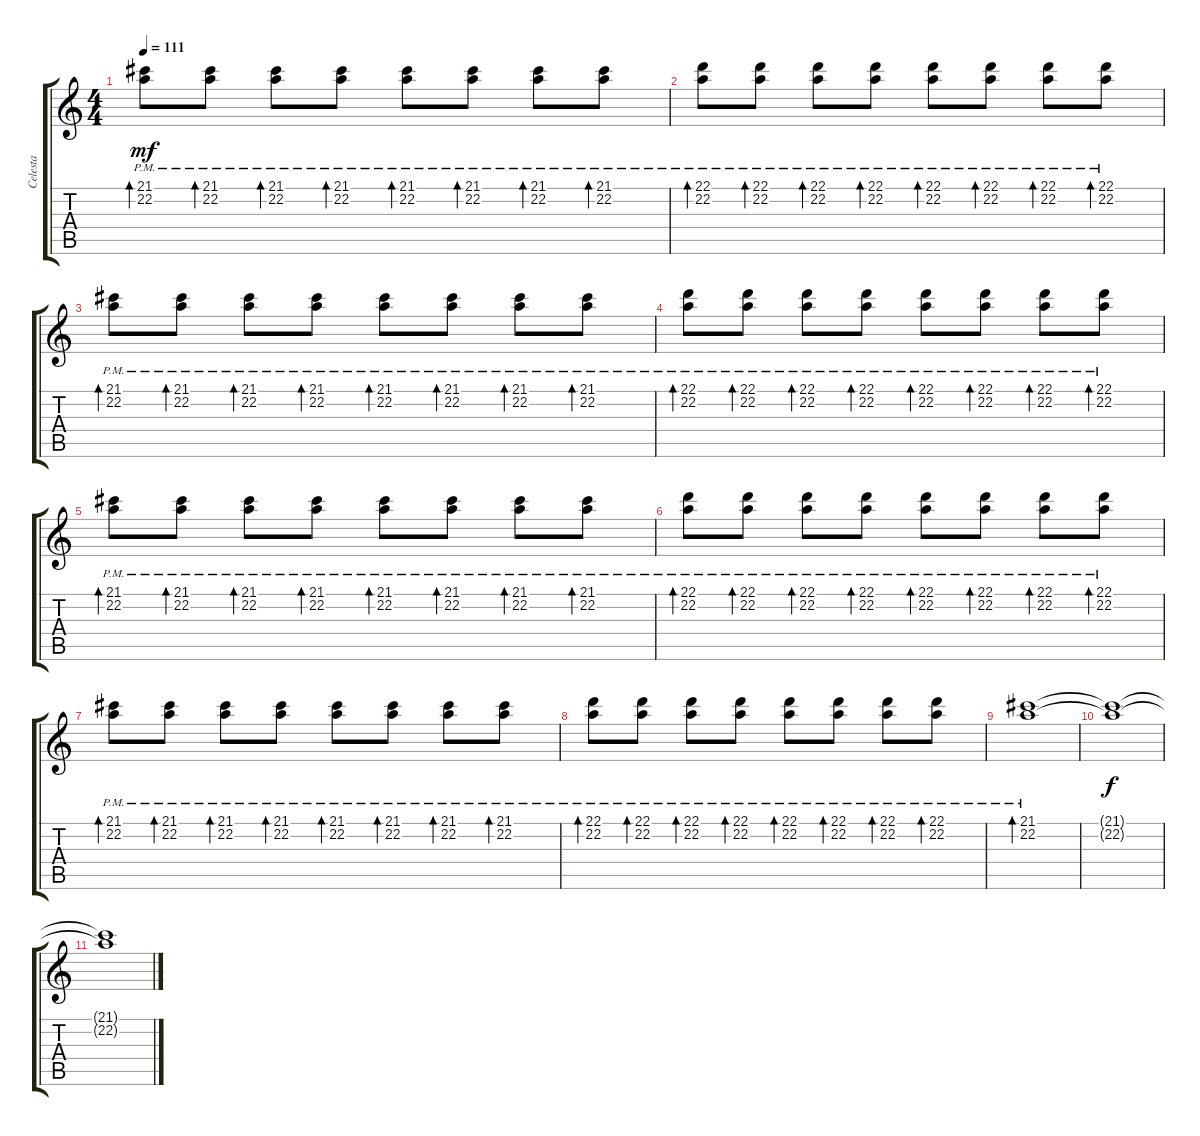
\track ("Celesta" "Celesta") {instrument celesta}
\staff {score tabs}
\tuning (E4 B3 G3 D3 A2 E2) {hide}
\ts (4 4)
\tempo 111
\clef g2
\ks c
(21.1{pm} 22.2{pm}).8{bd 120 dy mf} (21.1{pm} 22.2{pm}).8{bd 120} (21.1{pm} 22.2{pm}).8{bd 120} (21.1{pm} 22.2{pm}).8{bd 120} (21.1{pm} 22.2{pm}).8{bd 120} (21.1{pm} 22.2{pm}).8{bd 120} (21.1{pm} 22.2{pm}).8{bd 120} (21.1{pm} 22.2{pm}).8{bd 120} |
(22.1{pm} 22.2{pm}).8{bd 120 volume 5} (22.1{pm} 22.2{pm}).8{bd 120} (22.1{pm} 22.2{pm}).8{bd 120} (22.1{pm} 22.2{pm}).8{bd 120} (22.1{pm} 22.2{pm}).8{bd 120} (22.1{pm} 22.2{pm}).8{bd 120} (22.1{pm} 22.2{pm}).8{bd 120} (22.1{pm} 22.2{pm}).8{bd 120} |
(21.1{pm} 22.2{pm}).8{bd 120} (21.1{pm} 22.2{pm}).8{bd 120} (21.1{pm} 22.2{pm}).8{bd 120} (21.1{pm} 22.2{pm}).8{bd 120} (21.1{pm} 22.2{pm}).8{bd 120} (21.1{pm} 22.2{pm}).8{bd 120} (21.1{pm} 22.2{pm}).8{bd 120} (21.1{pm} 22.2{pm}).8{bd 120} |
(22.1{pm} 22.2{pm}).8{bd 120} (22.1{pm} 22.2{pm}).8{bd 120} (22.1{pm} 22.2{pm}).8{bd 120} (22.1{pm} 22.2{pm}).8{bd 120} (22.1{pm} 22.2{pm}).8{bd 120} (22.1{pm} 22.2{pm}).8{bd 120} (22.1{pm} 22.2{pm}).8{bd 120} (22.1{pm} 22.2{pm}).8{bd 120} |
(21.1{pm} 22.2{pm}).8{bd 120} (21.1{pm} 22.2{pm}).8{bd 120} (21.1{pm} 22.2{pm}).8{bd 120} (21.1{pm} 22.2{pm}).8{bd 120} (21.1{pm} 22.2{pm}).8{bd 120} (21.1{pm} 22.2{pm}).8{bd 120} (21.1{pm} 22.2{pm}).8{bd 120} (21.1{pm} 22.2{pm}).8{bd 120} |
(22.1{pm} 22.2{pm}).8{bd 120} (22.1{pm} 22.2{pm}).8{bd 120} (22.1{pm} 22.2{pm}).8{bd 120} (22.1{pm} 22.2{pm}).8{bd 120} (22.1{pm} 22.2{pm}).8{bd 120} (22.1{pm} 22.2{pm}).8{bd 120} (22.1{pm} 22.2{pm}).8{bd 120} (22.1{pm} 22.2{pm}).8{bd 120} |
(21.1{pm} 22.2{pm}).8{bd 120} (21.1{pm} 22.2{pm}).8{bd 120} (21.1{pm} 22.2{pm}).8{bd 120} (21.1{pm} 22.2{pm}).8{bd 120} (21.1{pm} 22.2{pm}).8{bd 120} (21.1{pm} 22.2{pm}).8{bd 120} (21.1{pm} 22.2{pm}).8{bd 120} (21.1{pm} 22.2{pm}).8{bd 120} |
(22.1{pm} 22.2{pm}).8{bd 120} (22.1{pm} 22.2{pm}).8{bd 120} (22.1{pm} 22.2{pm}).8{bd 120} (22.1{pm} 22.2{pm}).8{bd 120} (22.1{pm} 22.2{pm}).8{bd 120} (22.1{pm} 22.2{pm}).8{bd 120} (22.1{pm} 22.2{pm}).8{bd 120} (22.1{pm} 22.2{pm}).8{bd 120} |
(21.1{pm} 22.2{pm}).1{bd 120} |
(21.1{t} 22.2{t}).1{dy f} |
(21.1{t} 22.2{t}).1
